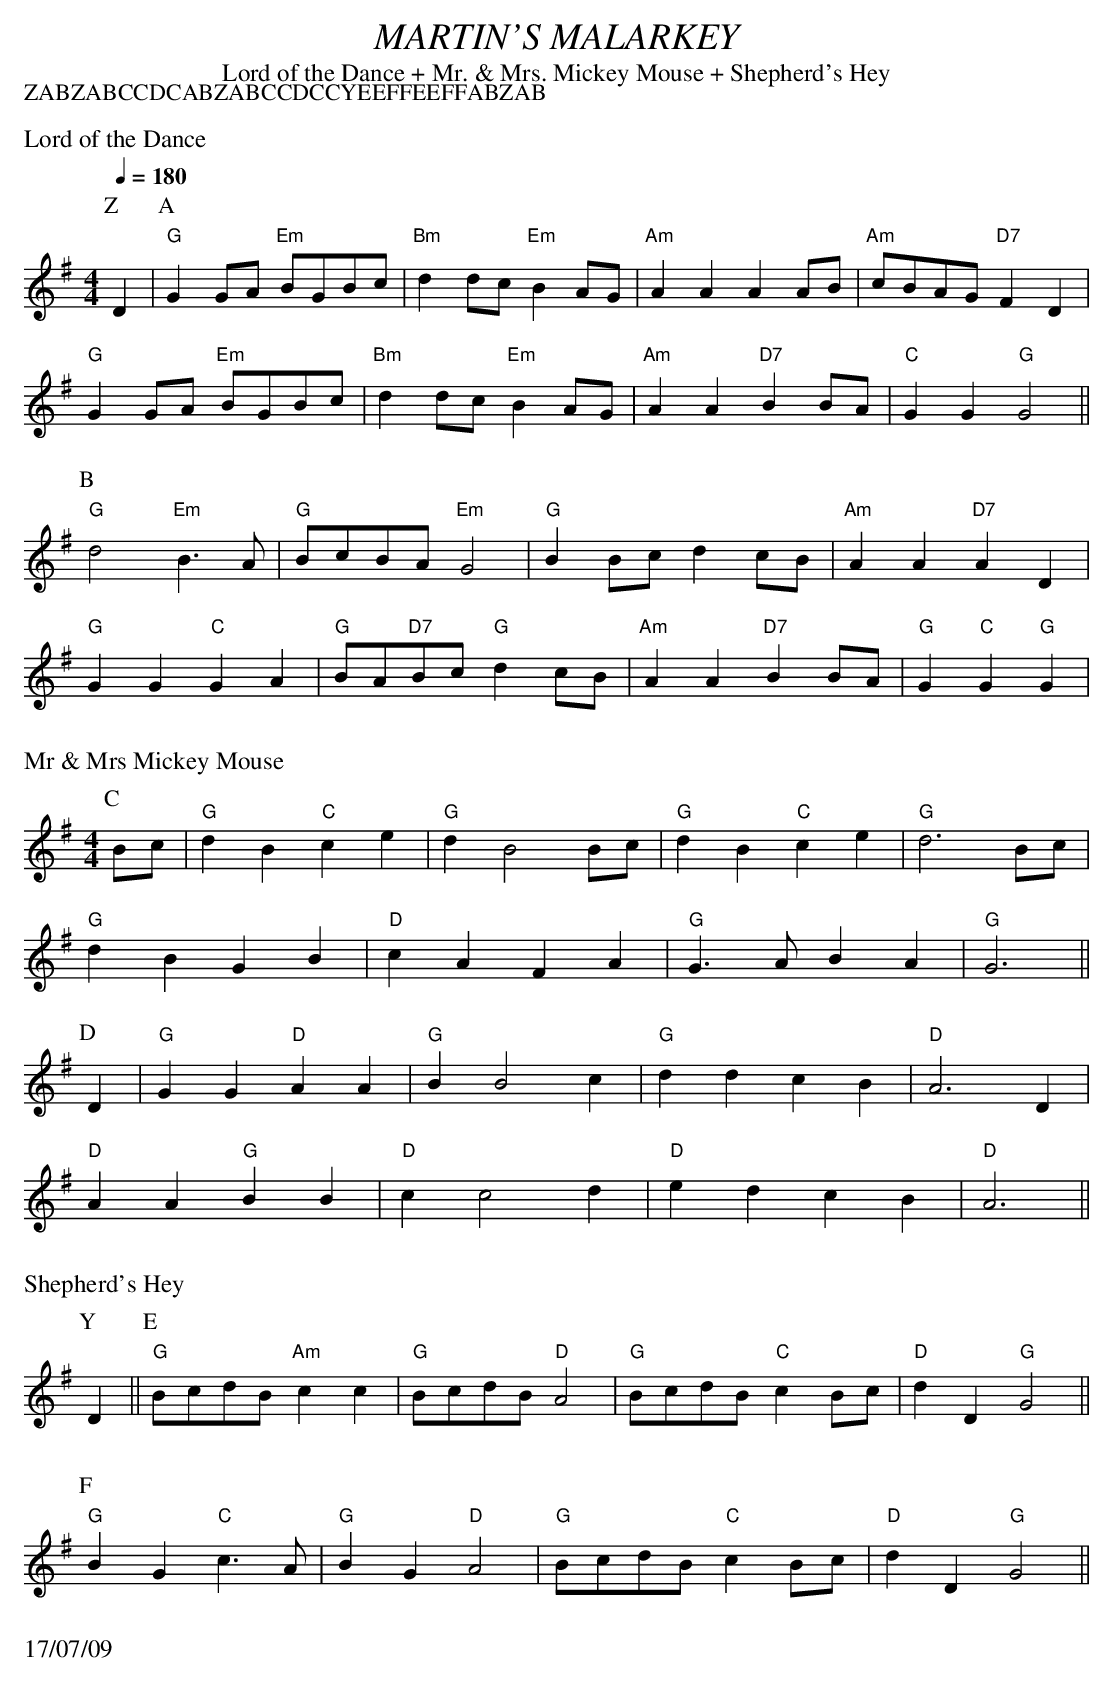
X:1
T: MARTIN'S MALARKEY
T:
T:Lord of the Dance + Mr. & Mrs. Mickey Mouse + Shepherd's Hey
P:ZABZABCCDCABZABCCDCCYEEFFEEFFABZAB
Q:1/4=180
M:4/4
L:1/4
K:G
%%text
%%text Lord of the Dance
P:Z
D|\
P:A
"G"GG/2A/2 "Em"B/2G/2B/2c/2|"Bm"dd/2c/2 "Em"BA/2G/2|"Am"AA AA/2B/2|"Am"c/2B/2A/2G/2 "D7"FD|
"G"GG/2A/2 "Em"B/2G/2B/2c/2|"Bm"dd/2c/2 "Em"BA/2G/2|"Am"AA "D7"BB/2A/2|"C"GG "G"G2||
P:B
"G"d2 "Em"B3/2A/2|"G"B/2c/2B/2A/2 "Em"G2|"G"BB/2c/2 dc/2B/2|"Am"AA "D7"AD|
"G"GG "C"GA|"G"B/2A/2"D7"B/2c/2 "G"dc/2B/2|"Am"AA "D7"BB/2A/2|"G"G"C"G "G"G|
%%text
%%text Mr & Mrs Mickey Mouse
M:4/4
L:1/8
K:G
P:C
Bc|"G"d2 B2 "C"c2 e2|"G"d2 B4 Bc|"G"d2 B2 "C"c2 e2|"G"d6 Bc|
"G"d2 B2 G2 B2|"D"c2 A2 F2 A2|"G"G3AB2A2|"G"G6||
P:D
D2|"G"G2G2 "D"A2A2|"G"B2B4c2|"G"d2d2 c2B2|"D"A6D2|
"D"A2A2 "G"B2B2|"D"c2c4d2|"D"e2d2 c2B2|"D"A6||
%%text
%%text Shepherd's Hey
P:Y
D2||\
P:E
"G"BcdB "Am"c2c2|"G"BcdB "D"A4|"G"BcdB "C"c2Bc|"D"d2D2 "G"G4 ||
P:F
"G"B2G2 "C"c3A|"G"B2G2 "D"A4|"G"BcdB "C"c2Bc|"D"d2D2 "G"G4 ||
